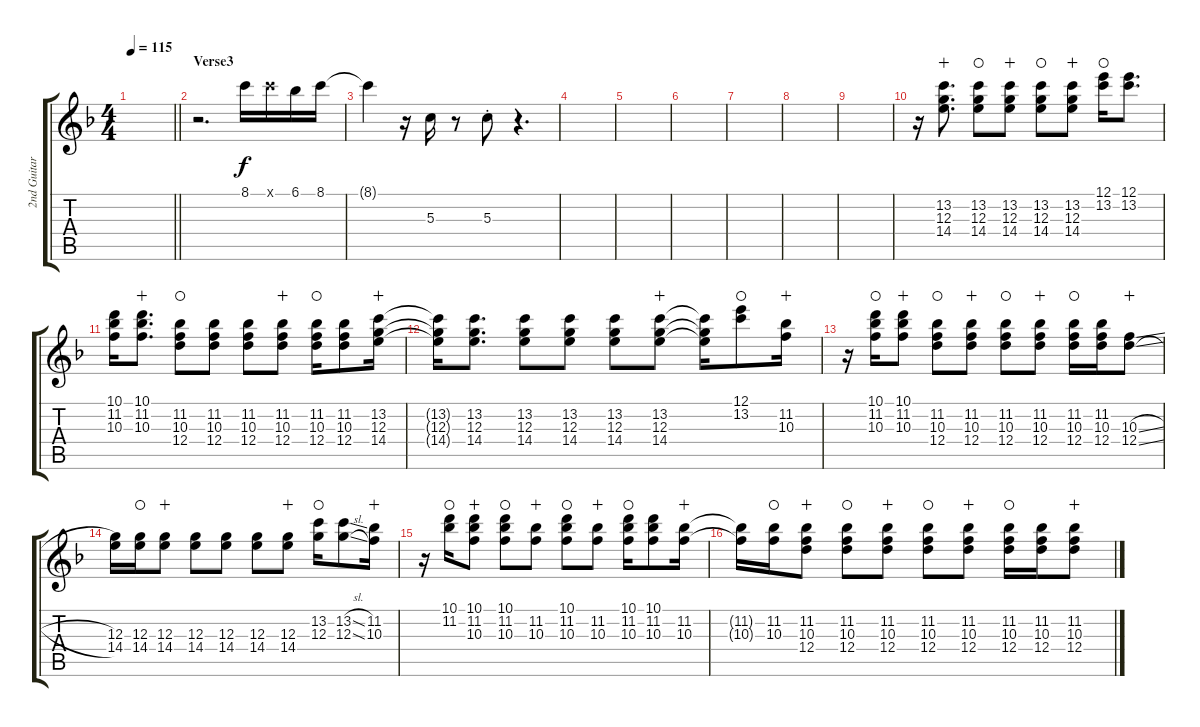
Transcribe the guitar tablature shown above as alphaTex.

\track ("2nd Guitar" "2nd Guitar") {instrument electricguitarjazz}
\staff {score tabs}
\tuning (E4 B3 G3 D3 A2 E2) {hide}
\ts (4 4)
\tempo 115
\clef g2
\barLineRight lightlight
\ks f
|
\section ("" "Verse3")
r.2{d} 8.1.16 8.1{x}.16 6.1.16 8.1.16 |
8.1{t}.4 r.16 5.3.16 r.8 5.3{st}.8 r.4{d} |
|
|
|
|
|
|
r.16 (13.2 12.3 14.4).8{d wahc} (13.2 12.3 14.4).8{waho} (13.2 12.3 14.4).8{wahc} (13.2 12.3 14.4).8{waho} (13.2 12.3 14.4).8{wahc} (12.1 13.2).16{waho} (12.1 13.2).8{d} |
(10.1 11.2 10.3).16 (10.1 11.2 10.3).8{d wahc} (11.2 10.3 12.4).8{waho} (11.2 10.3 12.4).8 (11.2 10.3 12.4).8 (11.2 10.3 12.4).8{wahc} (11.2 10.3 12.4).16{waho} (11.2 10.3 12.4).8 (13.2 12.3 14.4).16{wahc} |
(13.2{t} 12.3{t} 14.4{t}).16 (13.2 12.3 14.4).8{d} (13.2 12.3 14.4).8 (13.2 12.3 14.4).8 (13.2 12.3 14.4).8 (13.2 12.3 14.4).8{wahc} (13.2{t} 12.3{t} 14.4{t}).16 (12.1 13.2).8{waho} (11.2 10.3).16{wahc} |
r.16 (10.1 11.2 10.3).16{waho} (10.1 11.2 10.3).8{wahc} (11.2 10.3 12.4).8{waho} (11.2 10.3 12.4).8{wahc} (11.2 10.3 12.4).8{waho} (11.2 10.3 12.4).8{wahc} (11.2 10.3 12.4).16{waho} (11.2 10.3 12.4).16 (10.3{sl} 12.4{sl}).8{wahc} |
(12.3 14.4).16 (12.3 14.4).16{waho} (12.3 14.4).8{wahc} (12.3 14.4).8 (12.3 14.4).8 (12.3 14.4).8 (12.3 14.4).8{wahc} (13.2 12.3).16{waho} (13.2{sl} 12.3{sl}).8 (11.2 10.3).16{wahc} |
r.16 (10.1 11.2).16{waho} (10.1 11.2 10.3).8{wahc} (10.1 11.2 10.3).8{waho} (11.2 10.3).8{wahc} (10.1 11.2 10.3).8{waho} (11.2 10.3).8{wahc} (10.1 11.2 10.3).16{waho} (10.1 11.2 10.3).8 (11.2 10.3).16{wahc} |
(11.2{t} 10.3{t}).16 (11.2 10.3).16{waho} (11.2 10.3 12.4).8{wahc} (11.2 10.3 12.4).8{waho} (11.2 10.3 12.4).8{wahc} (11.2 10.3 12.4).8{waho} (11.2 10.3 12.4).8{wahc} (11.2 10.3 12.4).16{waho} (11.2 10.3 12.4).16 (11.2{sl} 10.3{sl} 12.4{sl}).8{wahc}
